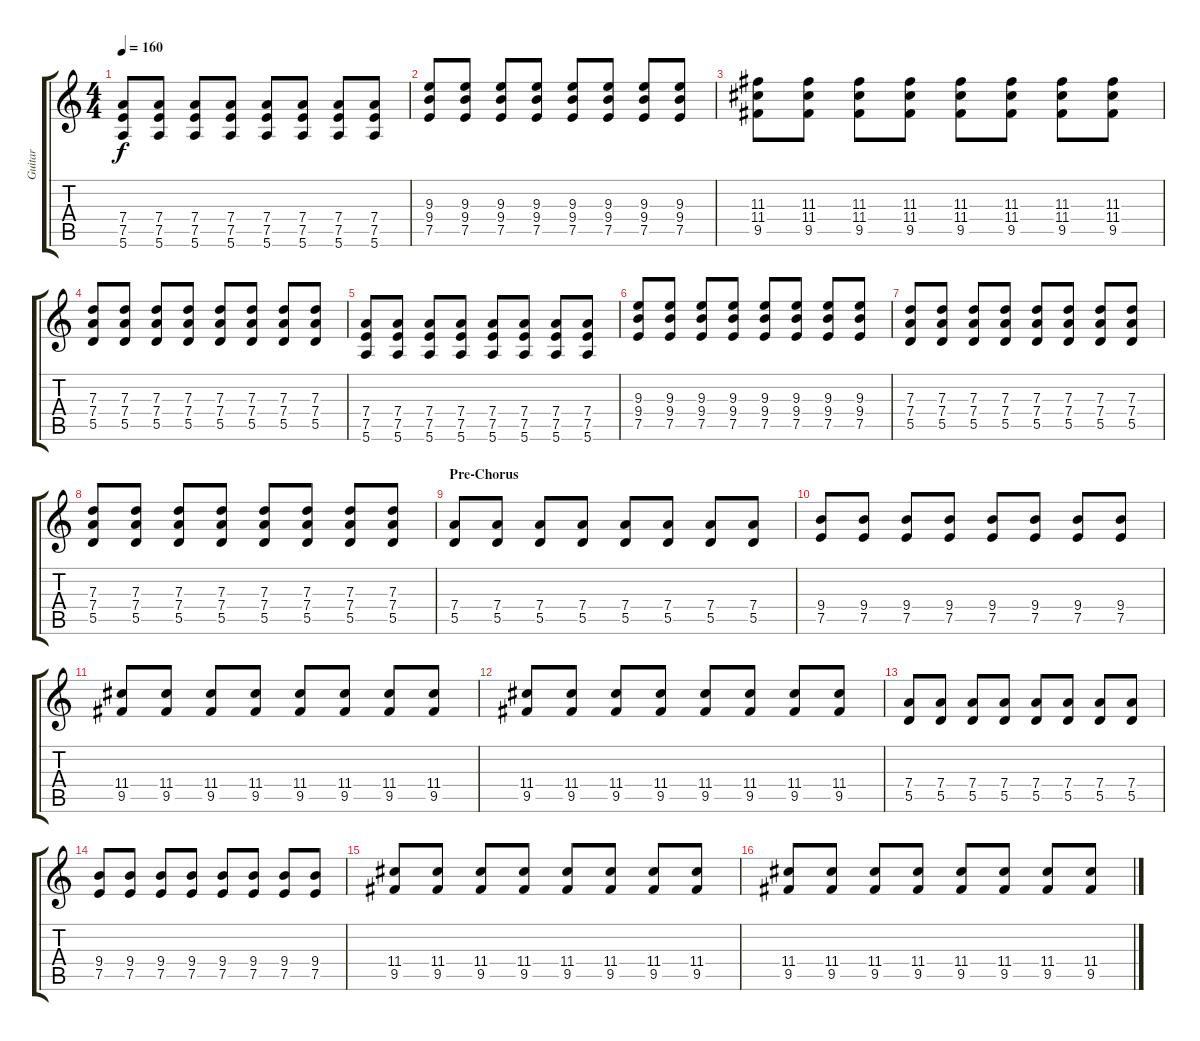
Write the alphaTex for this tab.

\track ("Guitar" "Guitar") {instrument acousticguitarsteel}
\staff {score tabs}
\tuning (E4 B3 G3 D3 A2 E2) {hide}
\ts (4 4)
\tempo 160
\clef g2
\ks c
(7.4 7.5 5.6).8{dy f volume 8} (7.4 7.5 5.6).8 (7.4 7.5 5.6).8 (7.4 7.5 5.6).8 (7.4 7.5 5.6).8 (7.4 7.5 5.6).8 (7.4 7.5 5.6).8 (7.4 7.5 5.6).8 |
(9.3 9.4 7.5).8 (9.3 9.4 7.5).8 (9.3 9.4 7.5).8 (9.3 9.4 7.5).8 (9.3 9.4 7.5).8 (9.3 9.4 7.5).8 (9.3 9.4 7.5).8 (9.3 9.4 7.5).8 |
(11.3 11.4 9.5).8 (11.3 11.4 9.5).8 (11.3 11.4 9.5).8 (11.3 11.4 9.5).8 (11.3 11.4 9.5).8 (11.3 11.4 9.5).8 (11.3 11.4 9.5).8 (11.3 11.4 9.5).8 |
(7.3 7.4 5.5).8 (7.3 7.4 5.5).8 (7.3 7.4 5.5).8 (7.3 7.4 5.5).8 (7.3 7.4 5.5).8 (7.3 7.4 5.5).8 (7.3 7.4 5.5).8 (7.3 7.4 5.5).8 |
(7.4 7.5 5.6).8 (7.4 7.5 5.6).8 (7.4 7.5 5.6).8 (7.4 7.5 5.6).8 (7.4 7.5 5.6).8 (7.4 7.5 5.6).8 (7.4 7.5 5.6).8 (7.4 7.5 5.6).8 |
(9.3 9.4 7.5).8 (9.3 9.4 7.5).8 (9.3 9.4 7.5).8 (9.3 9.4 7.5).8 (9.3 9.4 7.5).8 (9.3 9.4 7.5).8 (9.3 9.4 7.5).8 (9.3 9.4 7.5).8 |
(7.3 7.4 5.5).8 (7.3 7.4 5.5).8 (7.3 7.4 5.5).8 (7.3 7.4 5.5).8 (7.3 7.4 5.5).8 (7.3 7.4 5.5).8 (7.3 7.4 5.5).8 (7.3 7.4 5.5).8 |
(7.3 7.4 5.5).8 (7.3 7.4 5.5).8 (7.3 7.4 5.5).8 (7.3 7.4 5.5).8 (7.3 7.4 5.5).8 (7.3 7.4 5.5).8 (7.3 7.4 5.5).8 (7.3 7.4 5.5).8 |
\section ("" "Pre-Chorus")
(7.4 5.5).8{volume 6} (7.4 5.5).8 (7.4 5.5).8 (7.4 5.5).8 (7.4 5.5).8 (7.4 5.5).8 (7.4 5.5).8 (7.4 5.5).8 |
(9.4 7.5).8 (9.4 7.5).8 (9.4 7.5).8 (9.4 7.5).8 (9.4 7.5).8 (9.4 7.5).8 (9.4 7.5).8 (9.4 7.5).8 |
(11.4 9.5).8 (11.4 9.5).8 (11.4 9.5).8 (11.4 9.5).8 (11.4 9.5).8 (11.4 9.5).8 (11.4 9.5).8 (11.4 9.5).8 |
(11.4 9.5).8 (11.4 9.5).8 (11.4 9.5).8 (11.4 9.5).8 (11.4 9.5).8 (11.4 9.5).8 (11.4 9.5).8 (11.4 9.5).8 |
(7.4 5.5).8 (7.4 5.5).8 (7.4 5.5).8 (7.4 5.5).8 (7.4 5.5).8 (7.4 5.5).8 (7.4 5.5).8 (7.4 5.5).8 |
(9.4 7.5).8 (9.4 7.5).8 (9.4 7.5).8 (9.4 7.5).8 (9.4 7.5).8 (9.4 7.5).8 (9.4 7.5).8 (9.4 7.5).8 |
(11.4 9.5).8 (11.4 9.5).8 (11.4 9.5).8 (11.4 9.5).8 (11.4 9.5).8 (11.4 9.5).8 (11.4 9.5).8 (11.4 9.5).8 |
(11.4 9.5).8 (11.4 9.5).8 (11.4 9.5).8 (11.4 9.5).8 (11.4 9.5).8 (11.4 9.5).8 (11.4 9.5).8 (11.4 9.5).8
